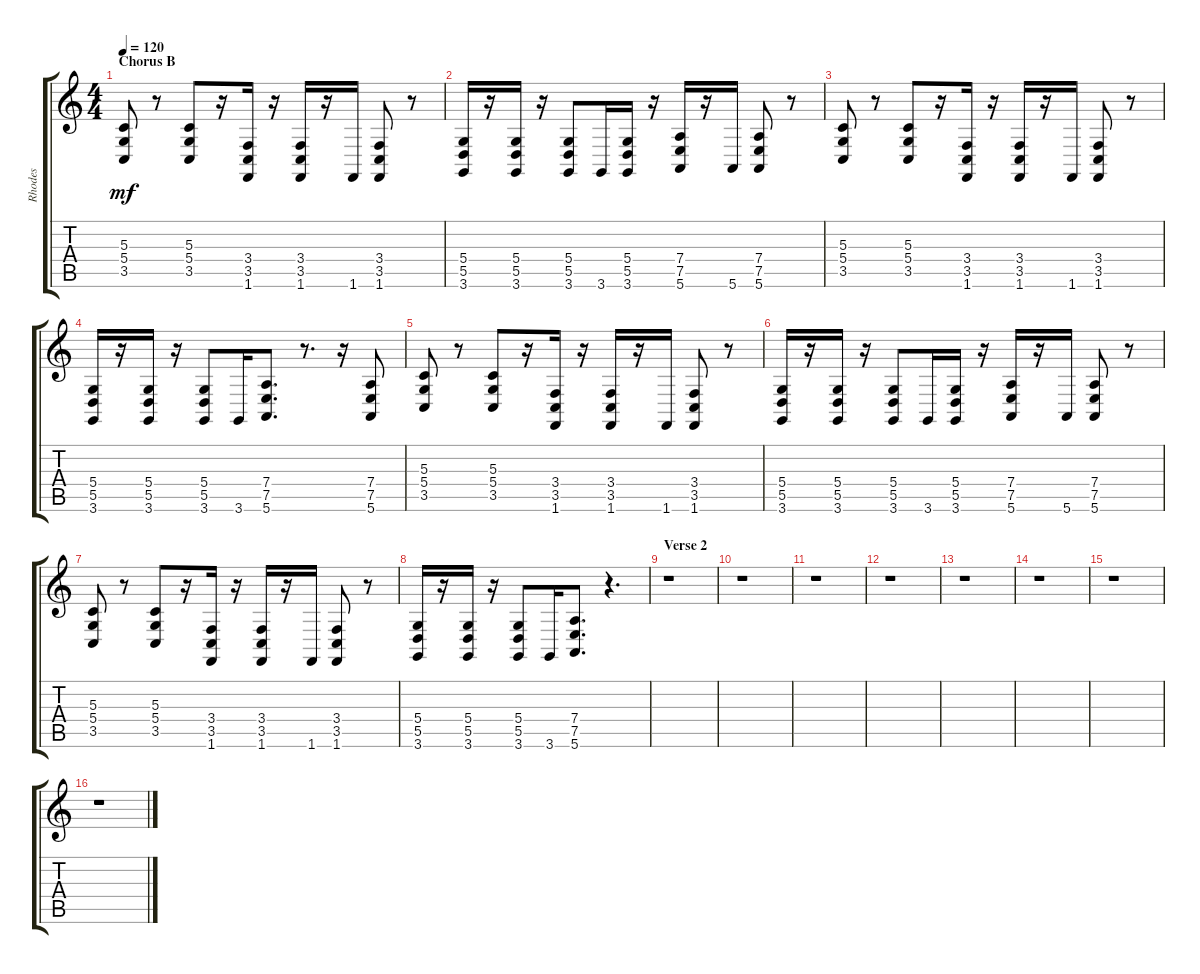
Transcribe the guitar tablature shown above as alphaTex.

\track ("Rhodes" "Rhodes") {instrument electricpiano1}
\staff {score tabs}
\tuning (E4 B3 G3 D3 A2 E2) {hide}
\ts (4 4)
\section ("" "Chorus B")
\tempo 120
\clef g2
\ks c
(5.3 5.4 3.5).8{dy mf} r.8 (5.3 5.4 3.5).8 r.16 (3.4 3.5 1.6).16 r.16 (3.4 3.5 1.6).16 r.16 1.6.16 (3.4 3.5 1.6).8 r.8 |
(5.4 5.5 3.6).16 r.16 (5.4 5.5 3.6).16 r.16 (5.4 5.5 3.6).8 3.6.16 (5.4 5.5 3.6).16 r.16 (7.4 7.5 5.6).16 r.16 5.6.16 (7.4 7.5 5.6).8 r.8 |
(5.3 5.4 3.5).8 r.8 (5.3 5.4 3.5).8 r.16 (3.4 3.5 1.6).16 r.16 (3.4 3.5 1.6).16 r.16 1.6.16 (3.4 3.5 1.6).8 r.8 |
(5.4 5.5 3.6).16 r.16 (5.4 5.5 3.6).16 r.16 (5.4 5.5 3.6).8 3.6.16 (7.4 7.5 5.6).8{d} r.8{d} r.16 (7.4 7.5 5.6).8 |
(5.3 5.4 3.5).8 r.8 (5.3 5.4 3.5).8 r.16 (3.4 3.5 1.6).16 r.16 (3.4 3.5 1.6).16 r.16 1.6.16 (3.4 3.5 1.6).8 r.8 |
(5.4 5.5 3.6).16 r.16 (5.4 5.5 3.6).16 r.16 (5.4 5.5 3.6).8 3.6.16 (5.4 5.5 3.6).16 r.16 (7.4 7.5 5.6).16 r.16 5.6.16 (7.4 7.5 5.6).8 r.8 |
(5.3 5.4 3.5).8 r.8 (5.3 5.4 3.5).8 r.16 (3.4 3.5 1.6).16 r.16 (3.4 3.5 1.6).16 r.16 1.6.16 (3.4 3.5 1.6).8 r.8 |
(5.4 5.5 3.6).16 r.16 (5.4 5.5 3.6).16 r.16 (5.4 5.5 3.6).8 3.6.16 (7.4 7.5 5.6).8{d} r.4{d} |
\section ("" "Verse 2")
r.1 |
r.1 |
r.1 |
r.1 |
r.1 |
r.1 |
r.1 |
r.1
